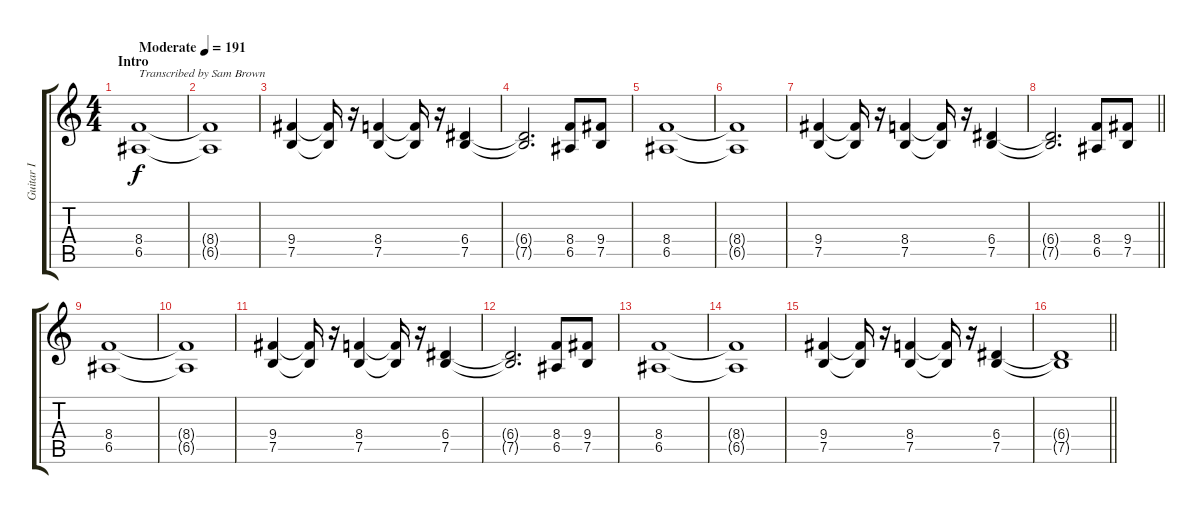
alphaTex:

\track ("Guitar I" "Guitar I") {instrument distortionguitar}
\staff {score tabs}
\tuning (B3 Gb3 D3 A2 E2 B1) {hide}
\ts (4 4)
\section ("" "Intro")
\tempo (191 "Moderate")
\clef g2
\ks c
(8.4 6.5).1{txt "Transcribed by Sam Brown" dy f instrument distortionguitar} |
(8.4{t} 6.5{t}).1 |
(9.4 7.5).4 (9.4{t} 7.5{t}).16 r.16 (8.4 7.5).4 (8.4{t} 7.5{t}).16 r.16 (6.4 7.5).4 |
(6.4{t} 7.5{t}).2{d} (8.4 6.5).8 (9.4 7.5).8 |
(8.4 6.5).1 |
(8.4{t} 6.5{t}).1 |
(9.4 7.5).4 (9.4{t} 7.5{t}).16 r.16 (8.4 7.5).4 (8.4{t} 7.5{t}).16 r.16 (6.4 7.5).4 |
\barLineRight lightlight
(6.4{t} 7.5{t}).2{d} (8.4 6.5).8 (9.4 7.5).8 |
\section ("" "")
(8.4 6.5).1 |
(8.4{t} 6.5{t}).1 |
(9.4 7.5).4 (9.4{t} 7.5{t}).16 r.16 (8.4 7.5).4 (8.4{t} 7.5{t}).16 r.16 (6.4 7.5).4 |
(6.4{t} 7.5{t}).2{d} (8.4 6.5).8 (9.4 7.5).8 |
(8.4 6.5).1 |
(8.4{t} 6.5{t}).1 |
(9.4 7.5).4 (9.4{t} 7.5{t}).16 r.16 (8.4 7.5).4 (8.4{t} 7.5{t}).16 r.16 (6.4 7.5).4 |
\barLineRight lightlight
(6.4{t} 7.5{t}).1
